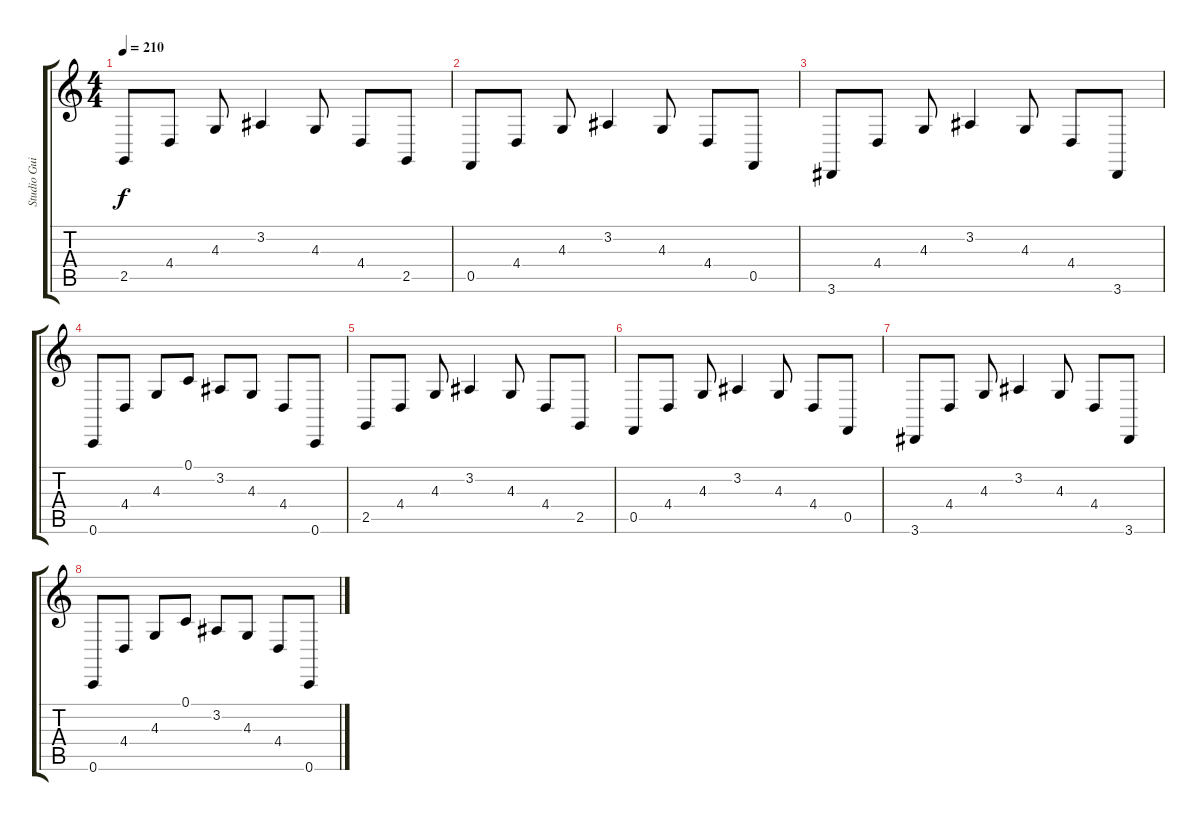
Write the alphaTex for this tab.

\track ("Studio Guitar 2" "Studio Gui") {instrument koto}
\staff {score tabs}
\tuning (C4 G3 Eb3 Bb2 F2 C2) {hide}
\ts (4 4)
\tempo 210
\clef g2
\ks c
2.5.8{dy f} 4.4.8 4.3.8 3.2.4 4.3.8 4.4.8 2.5.8 |
0.5.8 4.4.8 4.3.8 3.2.4 4.3.8 4.4.8 0.5.8 |
3.6.8 4.4.8 4.3.8 3.2.4 4.3.8 4.4.8 3.6.8 |
0.6.8 4.4.8 4.3.8 0.1.8 3.2.8 4.3.8 4.4.8 0.6.8 |
2.5.8 4.4.8 4.3.8 3.2.4 4.3.8 4.4.8 2.5.8 |
0.5.8 4.4.8 4.3.8 3.2.4 4.3.8 4.4.8 0.5.8 |
3.6.8 4.4.8 4.3.8 3.2.4 4.3.8 4.4.8 3.6.8 |
0.6.8 4.4.8 4.3.8 0.1.8 3.2.8 4.3.8 4.4.8 0.6.8
